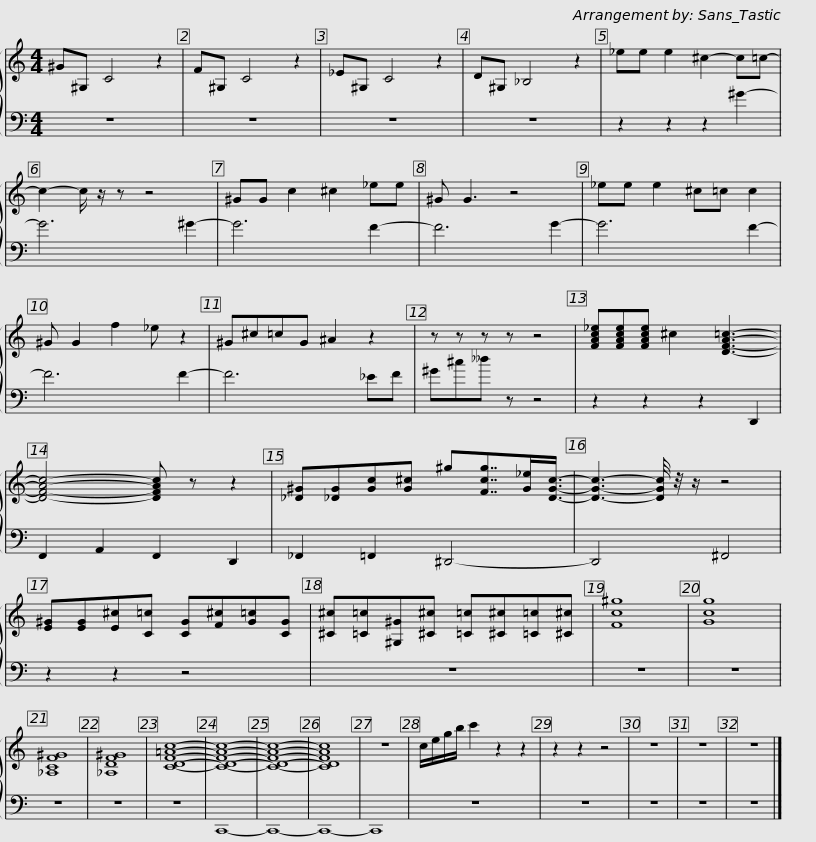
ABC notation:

X:1
%%score { 1 | 2 }
L:1/8
M:4/4
I:linebreak $
K:C
V:1 treble
V:2 bass
V:1
 ^G^G, C4 z2 | F^G, C4 z2 | _E^G, C4 z2 | D^G, _B,4 z2 | _ee e2 ^c2- c=c- | %5
 c2- c/ z/ z z4 |$ ^GG c2 ^c2 _ee | ^G G3 z4 | _ee e2 ^c=c c2 | ^G G2 f2 _e z2 | %10
 ^G^c=cG ^A2 z2 | z z z z z4 |$ [FAc_e][FAce][FAce] ^c2 [DFA=c]3- | [DFAc]4- [DFAc] z z2 | [_D^G][_DG][Gc][G^c] ^g[Fcg]7/4[G_e]/[DGc]3/4- | %15
 [DGc]3- [DGc]/4 z/4 z/ z4 | [E^G][EG][E^c][C=c] [CG][F^c][G=c][CG] |$ [^C^c][=C=c][^G,^G][^C^c] [=C=c][^C^c][=C=c][^C^c] | [Fc^g]8 | [Gcg]8 | %20
 [_A,CF^G]8 | [_A,DF^G]8 | [CDF=Ac]8- | [CDFAc]8- | [CDFAc]8- | %25
 [CDFAc]8 | z8 |$ c/e/g/b/ c'2 z2 z2 | z2 z2 z4 | z8 | %30
 z8 | z8 |] %32
V:2
 z8 | z8 | z8 | z8 | z2 z2 z2 ^G2- | %5
 G6 ^G2- |$ G6 F2- | F6 G2- | G6 F2- | F6 F2- | %10
 F6 _EF | ^G^c__d z z4 |$ z2 z2 z2 D,,2 | F,,2 A,,2 F,,2 D,,2 | _F,,2 =F,,2 ^D,,4- | %15
 D,,4 ^F,,4 | z2 z2 z4 |$ z8 | z8 | z8 | %20
 z8 | z8 | z8 | C,,8- | C,,8- | %25
 C,,8- | C,,8 |$ z8 | z8 | z8 | %30
 z8 | z8 |] %32
